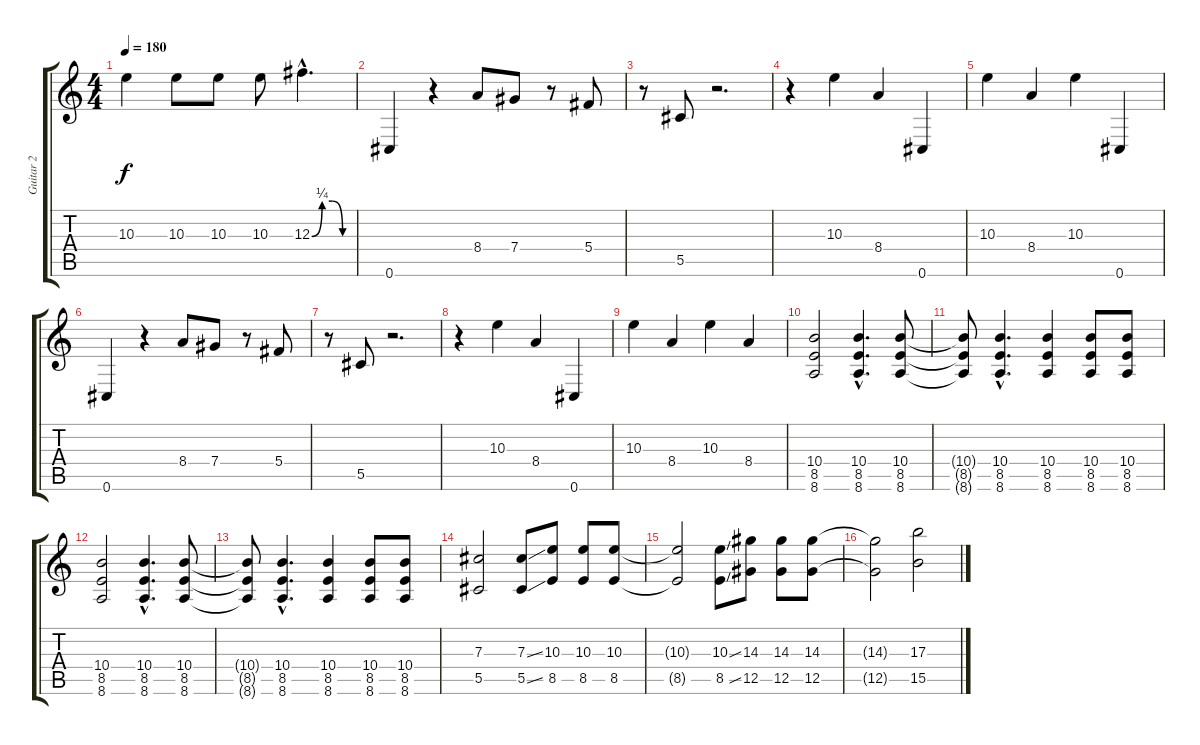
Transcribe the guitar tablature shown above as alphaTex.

\track ("Guitar 2" "Guitar 2") {instrument distortionguitar}
\staff {score tabs}
\tuning (Eb4 Bb3 Gb3 Db3 Ab2 Db2) {hide}
\ts (4 4)
\tempo 180
\clef g2
\ks c
10.3.4{dy f} 10.3.8 10.3.8 10.3.8 12.3{be (custom 0 0 15 1 30 1 45 0 60 0) hac}.4{d} |
0.6.4{instrument electricguitarmuted} r.4 8.4.8 7.4.8 r.8 5.4.8 |
r.8 5.5.8 r.2{d} |
r.4 10.3.4 8.4.4 0.6.4 |
10.3.4 8.4.4 10.3.4 0.6.4 |
0.6.4 r.4 8.4.8 7.4.8 r.8 5.4.8 |
r.8 5.5.8 r.2{d} |
r.4 10.3.4 8.4.4 0.6.4 |
10.3.4 8.4.4 10.3.4 8.4.4 |
(10.4 8.5 8.6).2{instrument distortionguitar} (10.4{hac} 8.5{hac} 8.6{hac}).4{d} (10.4 8.5 8.6).8 |
(10.4{t} 8.5{t} 8.6{t}).8 (10.4{hac} 8.5{hac} 8.6{hac}).4{d} (10.4 8.5 8.6).4 (10.4 8.5 8.6).8 (10.4 8.5 8.6).8 |
(10.4 8.5 8.6).2 (10.4{hac} 8.5{hac} 8.6{hac}).4{d} (10.4 8.5 8.6).8 |
(10.4{t} 8.5{t} 8.6{t}).8 (10.4{hac} 8.5{hac} 8.6{hac}).4{d} (10.4 8.5 8.6).4 (10.4 8.5 8.6).8 (10.4 8.5 8.6).8 |
(7.3 5.5).2 (7.3{ss} 5.5{ss}).8 (10.3 8.5).8 (10.3 8.5).8 (10.3 8.5).8 |
(10.3{t} 8.5{t}).2 (10.3{ss} 8.5{ss}).8 (14.3 12.5).8 (14.3 12.5).8 (14.3 12.5).8 |
(14.3{t} 12.5{t}).2 (17.3 15.5).2
